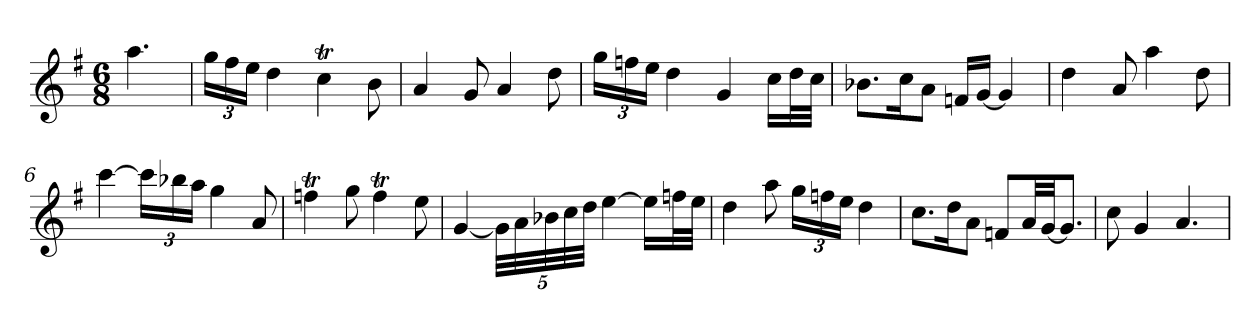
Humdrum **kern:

**kern
*part1
*staff1
*clefG2
*k[f#]
*e:
*M6/8
*MM80
=
4.aa
=1
24ggLL
24ff#
24eeJJ
4dd
4ccT
8b
=2
4a
8g
4a
8dd
=3
24ggLL
24ffn
24eeJJ
4dd
4g
16ccLL
32ddL
32ccJJJ
=4
8.b-XL
16ccK
8aJ
16fnLL
[16gJJ
4g]
=5
4dd
8a
4aa
8dd
=6
[4ccc
24cccLL]
24bb-X
24aaJJ
4gg
8a
=7
4ffnT
8gg
4ffT
8ee
=8
[4g
40gLLL]
40a
40b-X
40cc
40ddJJJ
[4ee
16eeLL]
32ffnL
32eeJJJ
=9
4dd
8aa
24ggLL
24ffn
24eeJJ
4dd
=10
8.ccL
16ddK
8aJ
8fnL
32aLL
[32gJJ
8.gJ]
=11
8cc
4g
4.a
=
*-
